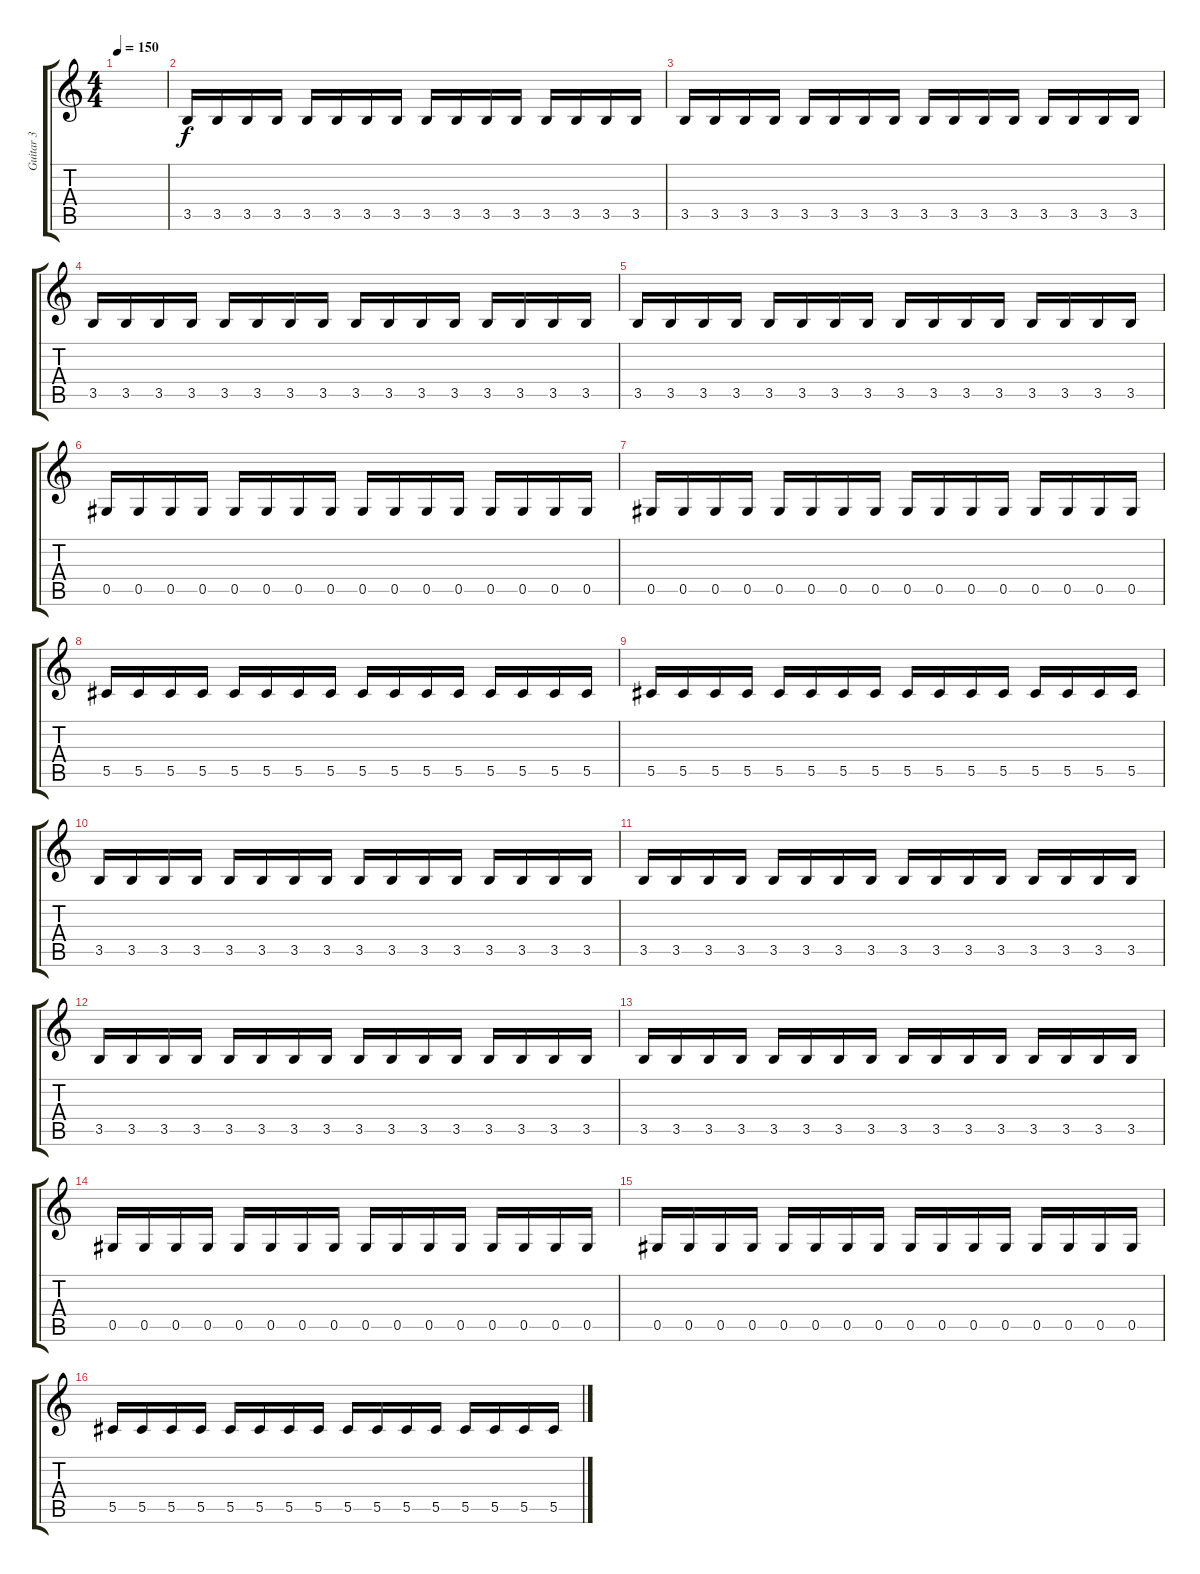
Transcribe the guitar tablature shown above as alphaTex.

\track ("Guitar 3" "Guitar 3") {instrument distortionguitar}
\staff {score tabs}
\tuning (Eb4 Bb3 Gb3 Db3 Ab2 Eb2) {hide}
\ts (4 4)
\tempo 150
\clef g2
\ks c
|
3.5.16 3.5.16 3.5.16 3.5.16 3.5.16 3.5.16 3.5.16 3.5.16 3.5.16 3.5.16 3.5.16 3.5.16 3.5.16 3.5.16 3.5.16 3.5.16 |
3.5.16 3.5.16 3.5.16 3.5.16 3.5.16 3.5.16 3.5.16 3.5.16 3.5.16 3.5.16 3.5.16 3.5.16 3.5.16 3.5.16 3.5.16 3.5.16 |
3.5.16 3.5.16 3.5.16 3.5.16 3.5.16 3.5.16 3.5.16 3.5.16 3.5.16 3.5.16 3.5.16 3.5.16 3.5.16 3.5.16 3.5.16 3.5.16 |
3.5.16 3.5.16 3.5.16 3.5.16 3.5.16 3.5.16 3.5.16 3.5.16 3.5.16 3.5.16 3.5.16 3.5.16 3.5.16 3.5.16 3.5.16 3.5.16 |
0.5.16 0.5.16 0.5.16 0.5.16 0.5.16 0.5.16 0.5.16 0.5.16 0.5.16 0.5.16 0.5.16 0.5.16 0.5.16 0.5.16 0.5.16 0.5.16 |
0.5.16 0.5.16 0.5.16 0.5.16 0.5.16 0.5.16 0.5.16 0.5.16 0.5.16 0.5.16 0.5.16 0.5.16 0.5.16 0.5.16 0.5.16 0.5.16 |
5.5.16 5.5.16 5.5.16 5.5.16 5.5.16 5.5.16 5.5.16 5.5.16 5.5.16 5.5.16 5.5.16 5.5.16 5.5.16 5.5.16 5.5.16 5.5.16 |
5.5.16 5.5.16 5.5.16 5.5.16 5.5.16 5.5.16 5.5.16 5.5.16 5.5.16 5.5.16 5.5.16 5.5.16 5.5.16 5.5.16 5.5.16 5.5.16 |
3.5.16 3.5.16 3.5.16 3.5.16 3.5.16 3.5.16 3.5.16 3.5.16 3.5.16 3.5.16 3.5.16 3.5.16 3.5.16 3.5.16 3.5.16 3.5.16 |
3.5.16 3.5.16 3.5.16 3.5.16 3.5.16 3.5.16 3.5.16 3.5.16 3.5.16 3.5.16 3.5.16 3.5.16 3.5.16 3.5.16 3.5.16 3.5.16 |
3.5.16 3.5.16 3.5.16 3.5.16 3.5.16 3.5.16 3.5.16 3.5.16 3.5.16 3.5.16 3.5.16 3.5.16 3.5.16 3.5.16 3.5.16 3.5.16 |
3.5.16 3.5.16 3.5.16 3.5.16 3.5.16 3.5.16 3.5.16 3.5.16 3.5.16 3.5.16 3.5.16 3.5.16 3.5.16 3.5.16 3.5.16 3.5.16 |
0.5.16 0.5.16 0.5.16 0.5.16 0.5.16 0.5.16 0.5.16 0.5.16 0.5.16 0.5.16 0.5.16 0.5.16 0.5.16 0.5.16 0.5.16 0.5.16 |
0.5.16 0.5.16 0.5.16 0.5.16 0.5.16 0.5.16 0.5.16 0.5.16 0.5.16 0.5.16 0.5.16 0.5.16 0.5.16 0.5.16 0.5.16 0.5.16 |
5.5.16 5.5.16 5.5.16 5.5.16 5.5.16 5.5.16 5.5.16 5.5.16 5.5.16 5.5.16 5.5.16 5.5.16 5.5.16 5.5.16 5.5.16 5.5.16
